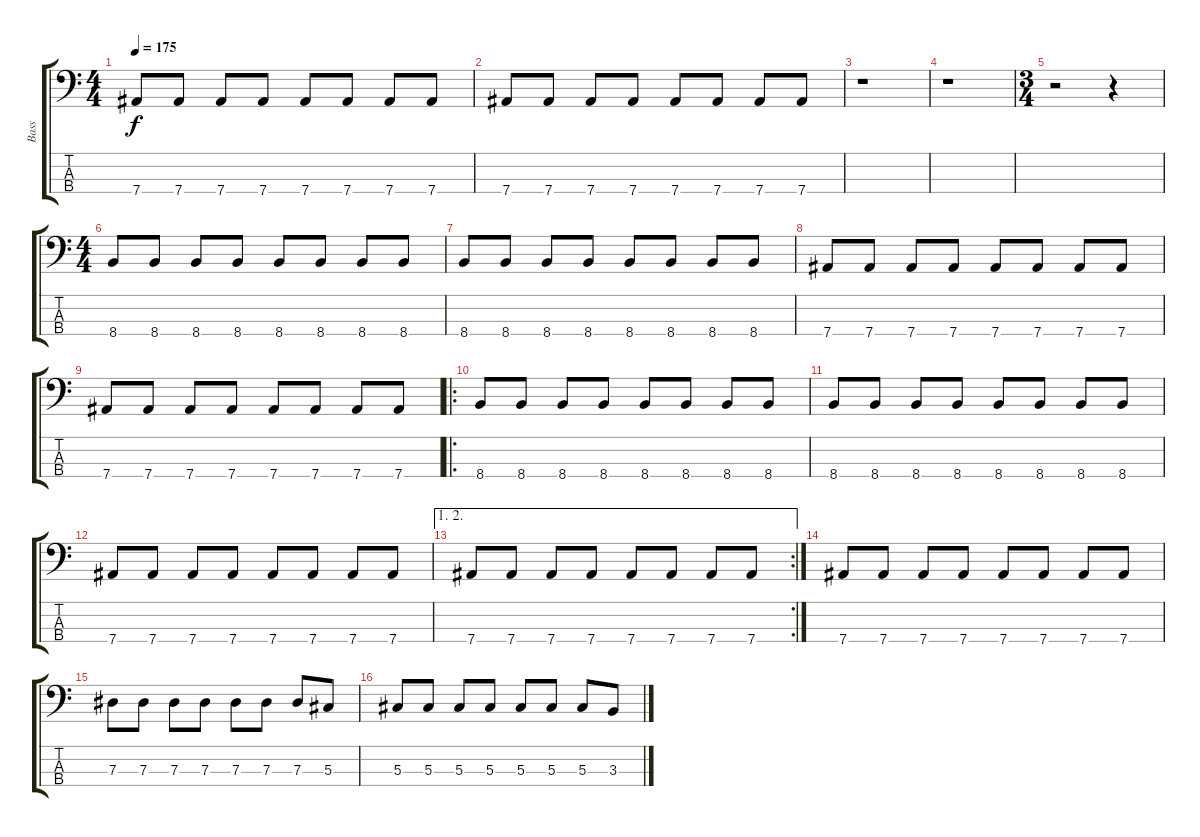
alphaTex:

\track ("Bass" "Bass") {instrument electricbassfinger}
\staff {score tabs}
\tuning (Gb2 Db2 Ab1 Eb1) {hide}
\ts (4 4)
\tempo 175
\clef f4
\ks c
7.4.8{dy f} 7.4.8 7.4.8 7.4.8 7.4.8 7.4.8 7.4.8 7.4.8 |
7.4.8 7.4.8 7.4.8 7.4.8 7.4.8 7.4.8 7.4.8 7.4.8 |
r.1 |
r.1 |
\ts (3 4)
r.2 r.4 |
\ts (4 4)
8.4.8 8.4.8 8.4.8 8.4.8 8.4.8 8.4.8 8.4.8 8.4.8 |
8.4.8 8.4.8 8.4.8 8.4.8 8.4.8 8.4.8 8.4.8 8.4.8 |
7.4.8 7.4.8 7.4.8 7.4.8 7.4.8 7.4.8 7.4.8 7.4.8 |
7.4.8 7.4.8 7.4.8 7.4.8 7.4.8 7.4.8 7.4.8 7.4.8 |
\ro
8.4.8 8.4.8 8.4.8 8.4.8 8.4.8 8.4.8 8.4.8 8.4.8 |
8.4.8 8.4.8 8.4.8 8.4.8 8.4.8 8.4.8 8.4.8 8.4.8 |
7.4.8 7.4.8 7.4.8 7.4.8 7.4.8 7.4.8 7.4.8 7.4.8 |
\ae (1 2)
\rc 2
7.4.8 7.4.8 7.4.8 7.4.8 7.4.8 7.4.8 7.4.8 7.4.8 |
7.4.8 7.4.8 7.4.8 7.4.8 7.4.8 7.4.8 7.4.8 7.4.8 |
7.3.8 7.3.8 7.3.8 7.3.8 7.3.8 7.3.8 7.3.8 5.3.8 |
5.3.8 5.3.8 5.3.8 5.3.8 5.3.8 5.3.8 5.3.8 3.3.8
